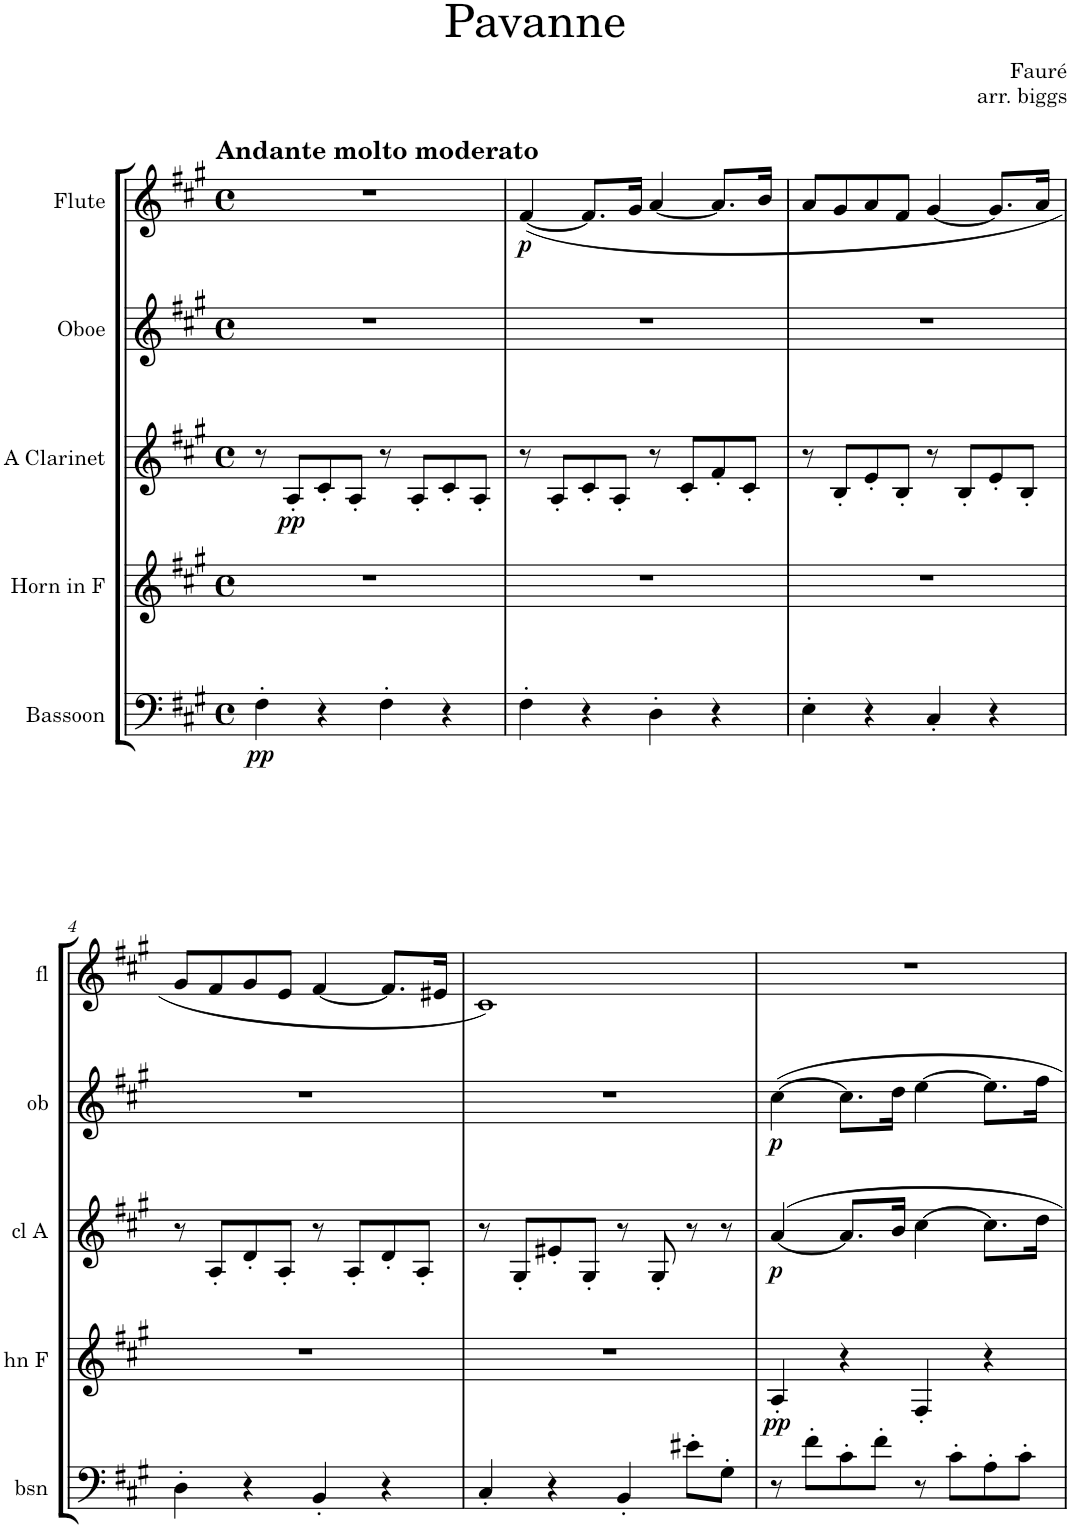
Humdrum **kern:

**kern	**dynam	**kern	**dynam	**kern	**dynam	**kern	**dynam	**kern	**dynam
*part5	*part5	*part4	*part4	*part3	*part3	*part2	*part2	*part1	*part1
*staff5	*staff5	*staff4	*staff4	*staff3	*staff3	*staff2	*staff2	*staff1	*staff1
*I"Bassoon	*	*I"Horn in F	*	*I"A Clarinet	*	*I"Oboe	*	*I"Flute	*
*I'bsn	*	*I'hn F	*	*I'cl A	*	*I'ob	*	*I'fl	*
*clefF4	*	*clefG2	*	*clefG2	*	*clefG2	*	*clefG2	*
*	*	*ITrd4c7	*	*ITrd2c3	*	*	*	*	*
*k[f#c#g#]	*	*k[f#c#g#]	*	*k[f#c#g#]	*	*k[f#c#g#]	*	*k[f#c#g#]	*
*M4/4	*	*M4/4	*	*M4/4	*	*M4/4	*	*M4/4	*
*met(c)	*	*met(c)	*	*met(c)	*	*met(c)	*	*met(c)	*
=1	=1	=1	=1	=1	=1	=1	=1	=1	=1
!	!	!	!	!	!	!	!	!LO:TX:a:B:t=Andante molto moderato	!
!	!LO:DY:b	!	!	!	!	!	!	!	!
4F#'\	pp	1r	.	8r	.	1r	.	1r	.
!	!	!	!	!	!LO:DY:b	!	!	!	!
.	.	.	.	8A'/L	pp	.	.	.	.
4r	.	.	.	8c#'/	.	.	.	.	.
.	.	.	.	8A'/J	.	.	.	.	.
4F#'\	.	.	.	8r	.	.	.	.	.
.	.	.	.	8A'/L	.	.	.	.	.
4r	.	.	.	8c#'/	.	.	.	.	.
.	.	.	.	8A'/J	.	.	.	.	.
=2	=2	=2	=2	=2	=2	=2	=2	=2	=2
!	!	!	!	!	!	!	!	!	!LO:DY:b
4F#'\	.	1r	.	8r	.	1r	.	([4f#/	p
.	.	.	.	8A'/L	.	.	.	.	.
4r	.	.	.	8c#'/	.	.	.	8.f#/L]	.
.	.	.	.	8A'/J	.	.	.	.	.
.	.	.	.	.	.	.	.	16g#/Jk	.
4D'\	.	.	.	8r	.	.	.	[4a/	.
.	.	.	.	8c#'/L	.	.	.	.	.
4r	.	.	.	8f#'/	.	.	.	8.a/L]	.
.	.	.	.	8c#'/J	.	.	.	.	.
.	.	.	.	.	.	.	.	16b/Jk	.
=3	=3	=3	=3	=3	=3	=3	=3	=3	=3
4E'\	.	1r	.	8r	.	1r	.	8a/L	.
.	.	.	.	8B'/L	.	.	.	8g#/	.
4r	.	.	.	8e'/	.	.	.	8a/	.
.	.	.	.	8B'/J	.	.	.	8f#/J	.
4C#'/	.	.	.	8r	.	.	.	[4g#/	.
.	.	.	.	8B'/L	.	.	.	.	.
4r	.	.	.	8e'/	.	.	.	8.g#/L]	.
.	.	.	.	8B'/J	.	.	.	.	.
.	.	.	.	.	.	.	.	16a/Jk	.
!!LO:LB:g=z
=4	=4	=4	=4	=4	=4	=4	=4	=4	=4
4D'\	.	1r	.	8r	.	1r	.	8g#/L	.
.	.	.	.	8A'/L	.	.	.	8f#/	.
4r	.	.	.	8d'/	.	.	.	8g#/	.
.	.	.	.	8A'/J	.	.	.	8e/J	.
4BB'/	.	.	.	8r	.	.	.	[4f#/	.
.	.	.	.	8A'/L	.	.	.	.	.
4r	.	.	.	8d'/	.	.	.	8.f#/L]	.
.	.	.	.	8A'/J	.	.	.	.	.
.	.	.	.	.	.	.	.	16e#X/Jk	.
=5	=5	=5	=5	=5	=5	=5	=5	=5	=5
4C#'/	.	1r	.	8r	.	1r	.	1c#)	.
.	.	.	.	8G#'/L	.	.	.	.	.
4r	.	.	.	8e#X'/	.	.	.	.	.
.	.	.	.	8G#'/J	.	.	.	.	.
4BB'/	.	.	.	8r	.	.	.	.	.
.	.	.	.	8G#'/	.	.	.	.	.
8e#X'\L	.	.	.	8r	.	.	.	.	.
8G#'\J	.	.	.	8r	.	.	.	.	.
=6	=6	=6	=6	=6	=6	=6	=6	=6	=6
!	!	!	!LO:DY:b	!	!LO:DY:b	!	!LO:DY:b	!	!
8r	.	4A'/	pp	[4a/	p	[4cc#\	p	1r	.
8f#'\L	.	.	.	.	.	.	.	.	.
8c#'\	.	4r	.	8.a/L]	.	8.cc#\L]	.	.	.
8f#'\J	.	.	.	.	.	.	.	.	.
.	.	.	.	16b/Jk	.	16dd\Jk	.	.	.
8r	.	4F#'/	.	[4cc#\	.	[4ee\	.	.	.
8c#'\L	.	.	.	.	.	.	.	.	.
8A'\	.	4r	.	8.cc#\L]	.	8.ee\L]	.	.	.
8c#'\J	.	.	.	.	.	.	.	.	.
.	.	.	.	16dd\Jk	.	16ff#\Jk	.	.	.
=	=	=	=	=	=	=	=	=	=
*-	*-	*-	*-	*-	*-	*-	*-	*-	*-
